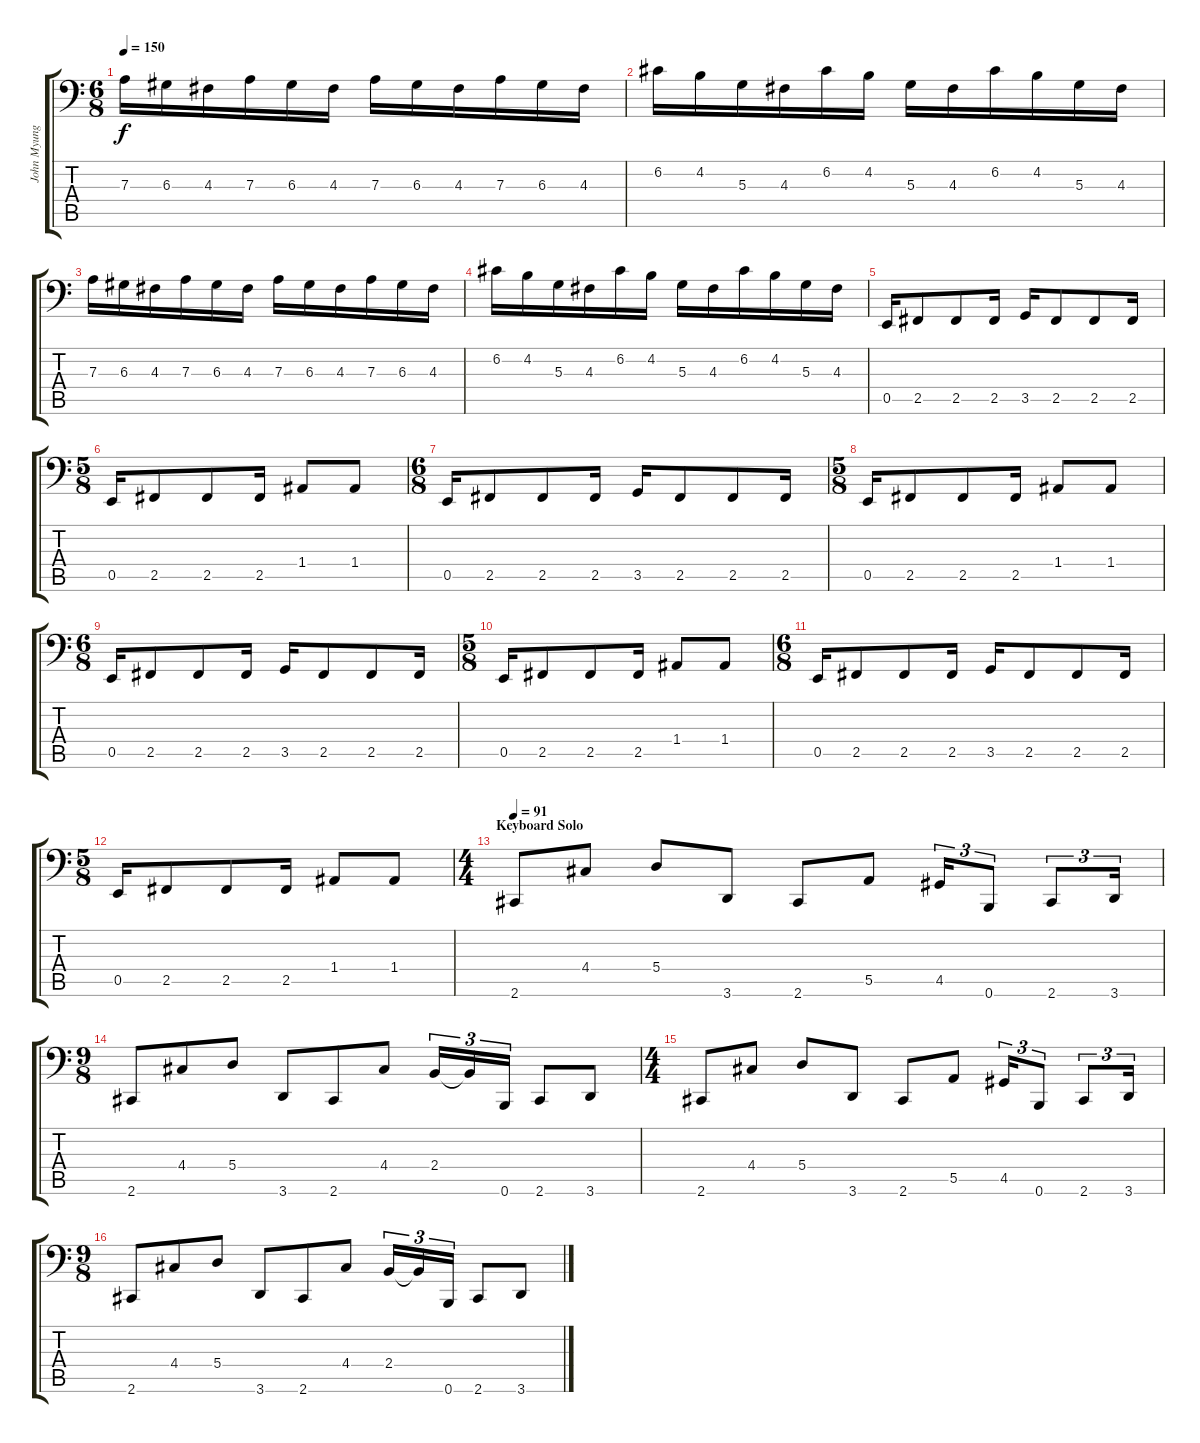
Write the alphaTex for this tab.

\track ("John Myung" "John Myung") {instrument electricbassfinger}
\staff {score tabs}
\tuning (C3 G2 D2 A1 E1 B0) {hide}
\ts (6 8)
\tempo 150
\clef f4
\ks c
7.3.16{dy f} 6.3.16 4.3.16 7.3.16 6.3.16 4.3.16 7.3.16 6.3.16 4.3.16 7.3.16 6.3.16 4.3.16 |
6.2.16 4.2.16 5.3.16 4.3.16 6.2.16 4.2.16 5.3.16 4.3.16 6.2.16 4.2.16 5.3.16 4.3.16 |
7.3.16 6.3.16 4.3.16 7.3.16 6.3.16 4.3.16 7.3.16 6.3.16 4.3.16 7.3.16 6.3.16 4.3.16 |
6.2.16 4.2.16 5.3.16 4.3.16 6.2.16 4.2.16 5.3.16 4.3.16 6.2.16 4.2.16 5.3.16 4.3.16 |
0.5.16 2.5.8 2.5.8 2.5.16 3.5.16 2.5.8 2.5.8 2.5.16 |
\ts (5 8)
0.5.16 2.5.8 2.5.8 2.5.16 1.4.8 1.4.8 |
\ts (6 8)
0.5.16 2.5.8 2.5.8 2.5.16 3.5.16 2.5.8 2.5.8 2.5.16 |
\ts (5 8)
0.5.16 2.5.8 2.5.8 2.5.16 1.4.8 1.4.8 |
\ts (6 8)
0.5.16 2.5.8 2.5.8 2.5.16 3.5.16 2.5.8 2.5.8 2.5.16 |
\ts (5 8)
0.5.16 2.5.8 2.5.8 2.5.16 1.4.8 1.4.8 |
\ts (6 8)
0.5.16 2.5.8 2.5.8 2.5.16 3.5.16 2.5.8 2.5.8 2.5.16 |
\ts (5 8)
0.5.16 2.5.8 2.5.8 2.5.16 1.4.8 1.4.8 |
\ts (4 4)
\section ("" "Keyboard Solo")
\tempo 91
2.6.8 4.4.8 5.4.8 3.6.8 2.6.8 5.5.8 4.5.16{tu (3 2)} 0.6.8{tu (3 2)} 2.6.8{tu (3 2)} 3.6.16{tu (3 2)} |
\ts (9 8)
2.6.8 4.4.8 5.4.8 3.6.8 2.6.8 4.4.8 2.4.16{tu (3 2)} 2.4{t}.16{tu (3 2)} 0.6.16{tu (3 2)} 2.6.8 3.6.8 |
\ts (4 4)
2.6.8 4.4.8 5.4.8 3.6.8 2.6.8 5.5.8 4.5.16{tu (3 2)} 0.6.8{tu (3 2)} 2.6.8{tu (3 2)} 3.6.16{tu (3 2)} |
\ts (9 8)
2.6.8 4.4.8 5.4.8 3.6.8 2.6.8 4.4.8 2.4.16{tu (3 2)} 2.4{t}.16{tu (3 2)} 0.6.16{tu (3 2)} 2.6.8 3.6.8
